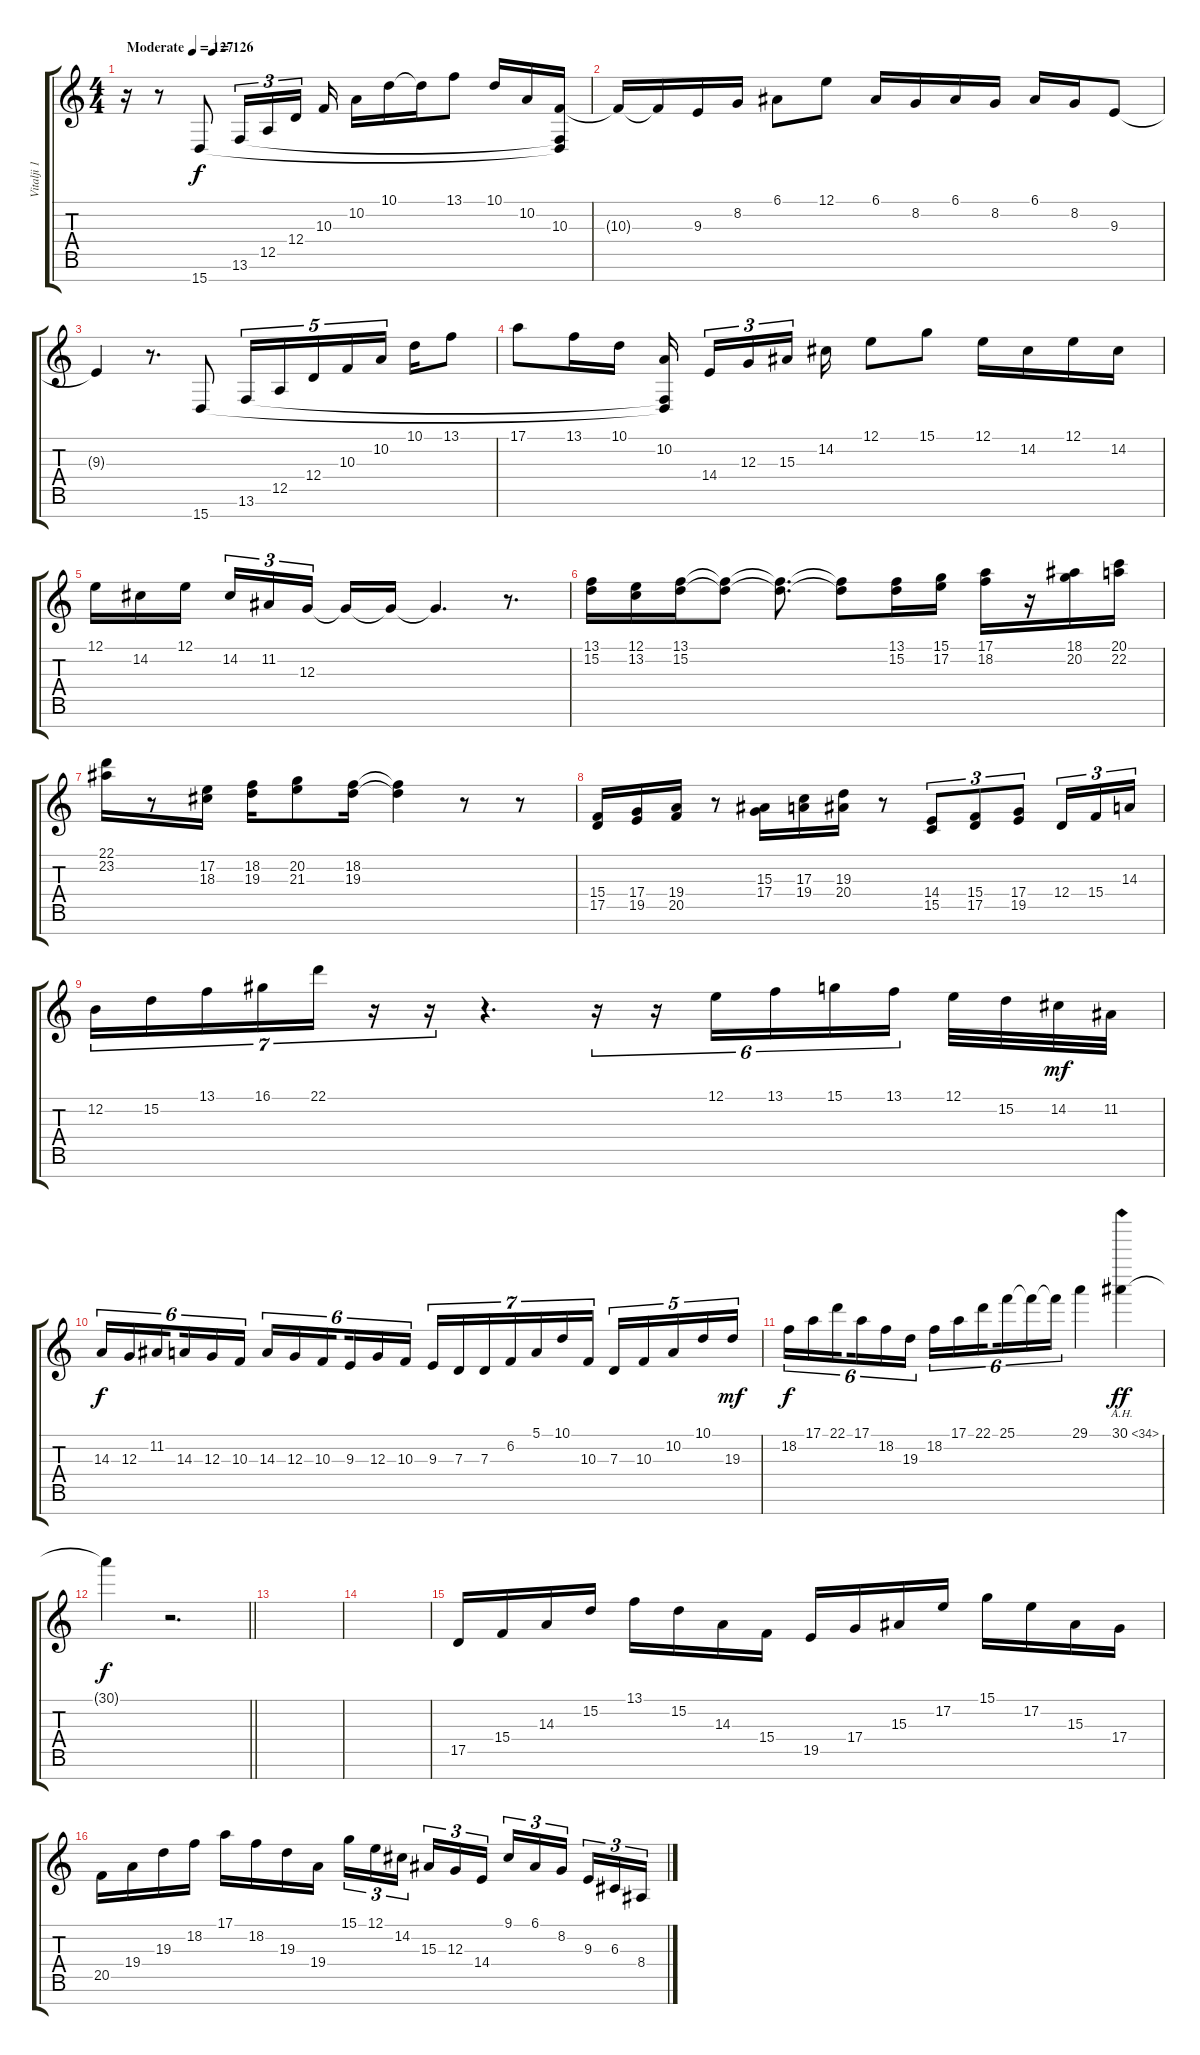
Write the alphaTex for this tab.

\track ("Vitalji 1" "Vitalji 1") {instrument lead1square}
\staff {score tabs}
\tuning (E4 B3 G3 D3 A2 E2 B1) {hide}
\ts (4 4)
\tempo (127 "Moderate")
\tempo (126 0.1875)
\tempo (127 "Moderate")
\clef g2
\ks c
r.16{dy f instrument lead1square} r.8 15.7.8{instrument acousticgrandpiano} 13.6.16{tu (3 2)} 12.5.16{tu (3 2)} 12.4.16{tu (3 2) beam splitsecondary} 10.3.16 10.2.16 10.1.16 10.1{t}.16 13.1.8 10.1.16 10.2.16 (10.3 13.6{t} 15.7{t}).16 |
10.3{t}.16 10.3{t}.16 9.3.16 8.2.16 6.1.8 12.1.8 6.1.16 8.2.16 6.1.16 8.2.16 6.1.16 8.2.16 9.3.8 |
9.3{t}.4 r.8{d} 15.7.8 13.6.16{tu (5 4)} 12.5.16{tu (5 4)} 12.4.16{tu (5 4)} 10.3.16{tu (5 4)} 10.2.16{tu (5 4) beam splitsecondary} 10.1.16 13.1.8 |
17.1.8 13.1.16 10.1.16 (10.2 13.6{t} 15.7{t}).16{beam splitsecondary} 14.4.16{tu (3 2)} 12.3.16{tu (3 2)} 15.3.16{tu (3 2) beam splitsecondary} 14.2.16 12.1.8 15.1.8 12.1.16 14.2.16 12.1.16 14.2.16 |
12.1.16 14.2.16 12.1.16{beam splitsecondary} 14.2.16{tu (3 2)} 11.2.16{tu (3 2)} 12.3.16{tu (3 2) beam splitsecondary} 12.3{t}.16 12.3{t}.16 12.3{t}.4{d} r.8{d} |
(13.1 15.2).16 (12.1 13.2).16 (13.1 15.2).16 (13.1{t} 15.2{t}).8 (13.1{t} 15.2{t}).8{d} (13.1{t} 15.2{t}).8 (13.1 15.2).16 (15.1 17.2).16 (17.1 18.2).16 r.16 (18.1 20.2).16 (20.1 22.2).16 |
(22.1 23.2).16 r.8 (17.2 18.3).16 (18.2 19.3).16 (20.2 21.3).8 (18.2 19.3).16 (18.2{t} 19.3{t}).4 r.8 r.8 |
(15.4 17.5).16 (17.4 19.5).16 (19.4 20.5).16 r.8 (15.3 17.4).16 (17.3 19.4).16 (19.3 20.4).16 r.8 (14.4 15.5).8{tu (3 2)} (15.4 17.5).8{tu (3 2)} (17.4 19.5).8{tu (3 2)} 12.4.16{tu (3 2)} 15.4.16{tu (3 2)} 14.3.16{tu (3 2)} |
12.2.16{tu (7 4)} 15.2.16{tu (7 4)} 13.1.16{tu (7 4)} 16.1.16{tu (7 4)} 22.1.16{tu (7 4)} r.16{tu (7 4)} r.16{tu (7 4)} r.4{d} r.16{tu (6 4)} r.16{tu (6 4)} 12.1.16{tu (6 4)} 13.1.16{tu (6 4)} 15.1.16{tu (6 4)} 13.1.16{tu (6 4) beam splitsecondary} 12.1.32 15.2.32 14.2.32{dy mf} 11.2.32 |
14.3.16{tu (6 4) dy f} 12.3.16{tu (6 4)} 11.2.16{tu (6 4) beam splitsecondary} 14.3.16{tu (6 4)} 12.3.16{tu (6 4)} 10.3.16{tu (6 4)} 14.3.16{tu (6 4)} 12.3.16{tu (6 4)} 10.3.16{tu (6 4) beam splitsecondary} 9.3.16{tu (6 4)} 12.3.16{tu (6 4)} 10.3.16{tu (6 4)} 9.3.16{tu (7 4)} 7.3.16{tu (7 4)} 7.3.16{tu (7 4)} 6.2.16{tu (7 4)} 5.1.16{tu (7 4)} 10.1.16{tu (7 4)} 10.3.16{tu (7 4)} 7.3.16{tu (5 4)} 10.3.16{tu (5 4)} 10.2.16{tu (5 4)} 10.1.16{tu (5 4)} 19.3.16{tu (5 4) dy mf} |
18.2.16{tu (6 4) dy f} 17.1.16{tu (6 4)} 22.1.16{tu (6 4) beam splitsecondary} 17.1.16{tu (6 4)} 18.2.16{tu (6 4)} 19.3.16{tu (6 4)} 18.2.16{tu (6 4)} 17.1.16{tu (6 4)} 22.1.16{tu (6 4) beam splitsecondary} 25.1.16{tu (6 4)} 25.1{t}.16{tu (6 4)} 25.1{t}.16{tu (6 4)} 29.1.4 30.1{ah 4}.4{dy ff} |
\barLineRight lightlight
30.1{t}.4{dy f} r.2{d} |
\section ("" "")
|
|
17.5.16{instrument lead1square} 15.4.16 14.3.16 15.2.16 13.1.16 15.2.16 14.3.16 15.4.16 19.5.16 17.4.16 15.3.16 17.2.16 15.1.16 17.2.16 15.3.16 17.4.16 |
20.5.16 19.4.16 19.3.16 18.2.16 17.1.16 18.2.16 19.3.16 19.4.16 15.1.16{tu (3 2)} 12.1.16{tu (3 2)} 14.2.16{tu (3 2) beam splitsecondary} 15.3.16{tu (3 2)} 12.3.16{tu (3 2)} 14.4.16{tu (3 2)} 9.1.16{tu (3 2)} 6.1.16{tu (3 2)} 8.2.16{tu (3 2) beam splitsecondary} 9.3.16{tu (3 2)} 6.3.16{tu (3 2)} 8.4.16{tu (3 2)}
